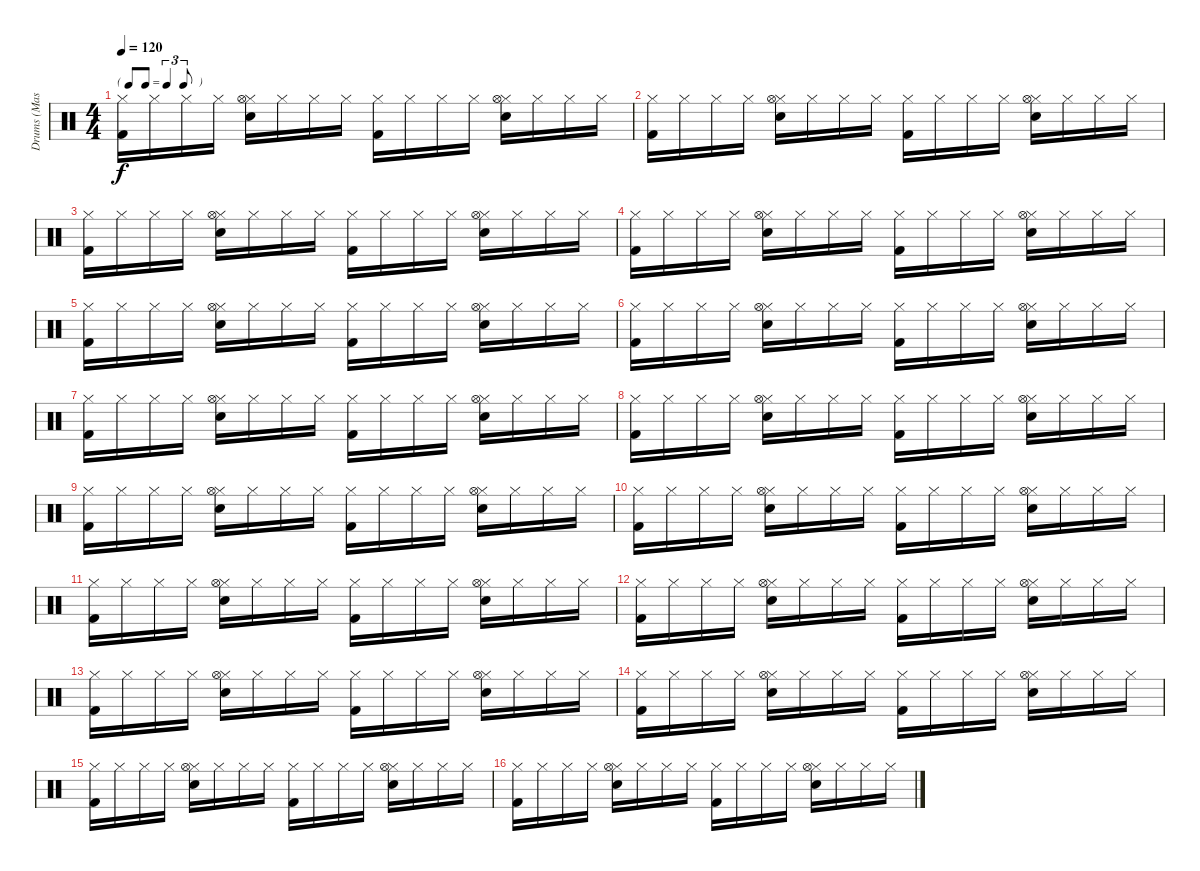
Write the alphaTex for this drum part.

\track ("Drums (Mason)" "Drums (Mas") {instrument percussion}
\staff {score}
\articulation defaults
\ts (4 4)
\tf triplet8th
\tempo 120
\clef neutral
\ks c
("Hi-Hat (closed)" "Kick (hit) 2").16{dy f} "Hi-Hat (closed)".16 "Hi-Hat (closed)".16 "Hi-Hat (closed)".16 ("Snare (hit) 2" "Hi-Hat (closed)" "Hi-Hat (open)").16 "Hi-Hat (closed)".16 "Hi-Hat (closed)".16 "Hi-Hat (closed)".16 ("Hi-Hat (closed)" "Kick (hit) 2").16 "Hi-Hat (closed)".16 "Hi-Hat (closed)".16 "Hi-Hat (closed)".16 ("Snare (hit) 2" "Hi-Hat (closed)" "Hi-Hat (open)").16 "Hi-Hat (closed)".16 "Hi-Hat (closed)".16 "Hi-Hat (closed)".16 |
("Hi-Hat (closed)" "Kick (hit) 2").16 "Hi-Hat (closed)".16 "Hi-Hat (closed)".16 "Hi-Hat (closed)".16 ("Snare (hit) 2" "Hi-Hat (closed)" "Hi-Hat (open)").16 "Hi-Hat (closed)".16 "Hi-Hat (closed)".16 "Hi-Hat (closed)".16 ("Hi-Hat (closed)" "Kick (hit) 2").16 "Hi-Hat (closed)".16 "Hi-Hat (closed)".16 "Hi-Hat (closed)".16 ("Snare (hit) 2" "Hi-Hat (closed)" "Hi-Hat (open)").16 "Hi-Hat (closed)".16 "Hi-Hat (closed)".16 "Hi-Hat (closed)".16 |
("Hi-Hat (closed)" "Kick (hit) 2").16 "Hi-Hat (closed)".16 "Hi-Hat (closed)".16 "Hi-Hat (closed)".16 ("Snare (hit) 2" "Hi-Hat (closed)" "Hi-Hat (open)").16 "Hi-Hat (closed)".16 "Hi-Hat (closed)".16 "Hi-Hat (closed)".16 ("Hi-Hat (closed)" "Kick (hit) 2").16 "Hi-Hat (closed)".16 "Hi-Hat (closed)".16 "Hi-Hat (closed)".16 ("Snare (hit) 2" "Hi-Hat (closed)" "Hi-Hat (open)").16 "Hi-Hat (closed)".16 "Hi-Hat (closed)".16 "Hi-Hat (closed)".16 |
("Hi-Hat (closed)" "Kick (hit) 2").16 "Hi-Hat (closed)".16 "Hi-Hat (closed)".16 "Hi-Hat (closed)".16 ("Snare (hit) 2" "Hi-Hat (closed)" "Hi-Hat (open)").16 "Hi-Hat (closed)".16 "Hi-Hat (closed)".16 "Hi-Hat (closed)".16 ("Hi-Hat (closed)" "Kick (hit) 2").16 "Hi-Hat (closed)".16 "Hi-Hat (closed)".16 "Hi-Hat (closed)".16 ("Snare (hit) 2" "Hi-Hat (closed)" "Hi-Hat (open)").16 "Hi-Hat (closed)".16 "Hi-Hat (closed)".16 "Hi-Hat (closed)".16 |
("Hi-Hat (closed)" "Kick (hit) 2").16 "Hi-Hat (closed)".16 "Hi-Hat (closed)".16 "Hi-Hat (closed)".16 ("Snare (hit) 2" "Hi-Hat (closed)" "Hi-Hat (open)").16 "Hi-Hat (closed)".16 "Hi-Hat (closed)".16 "Hi-Hat (closed)".16 ("Hi-Hat (closed)" "Kick (hit) 2").16 "Hi-Hat (closed)".16 "Hi-Hat (closed)".16 "Hi-Hat (closed)".16 ("Snare (hit) 2" "Hi-Hat (closed)" "Hi-Hat (open)").16 "Hi-Hat (closed)".16 "Hi-Hat (closed)".16 "Hi-Hat (closed)".16 |
("Hi-Hat (closed)" "Kick (hit) 2").16 "Hi-Hat (closed)".16 "Hi-Hat (closed)".16 "Hi-Hat (closed)".16 ("Snare (hit) 2" "Hi-Hat (closed)" "Hi-Hat (open)").16 "Hi-Hat (closed)".16 "Hi-Hat (closed)".16 "Hi-Hat (closed)".16 ("Hi-Hat (closed)" "Kick (hit) 2").16 "Hi-Hat (closed)".16 "Hi-Hat (closed)".16 "Hi-Hat (closed)".16 ("Snare (hit) 2" "Hi-Hat (closed)" "Hi-Hat (open)").16 "Hi-Hat (closed)".16 "Hi-Hat (closed)".16 "Hi-Hat (closed)".16 |
("Hi-Hat (closed)" "Kick (hit) 2").16 "Hi-Hat (closed)".16 "Hi-Hat (closed)".16 "Hi-Hat (closed)".16 ("Snare (hit) 2" "Hi-Hat (closed)" "Hi-Hat (open)").16 "Hi-Hat (closed)".16 "Hi-Hat (closed)".16 "Hi-Hat (closed)".16 ("Hi-Hat (closed)" "Kick (hit) 2").16 "Hi-Hat (closed)".16 "Hi-Hat (closed)".16 "Hi-Hat (closed)".16 ("Snare (hit) 2" "Hi-Hat (closed)" "Hi-Hat (open)").16 "Hi-Hat (closed)".16 "Hi-Hat (closed)".16 "Hi-Hat (closed)".16 |
("Hi-Hat (closed)" "Kick (hit) 2").16 "Hi-Hat (closed)".16 "Hi-Hat (closed)".16 "Hi-Hat (closed)".16 ("Snare (hit) 2" "Hi-Hat (closed)" "Hi-Hat (open)").16 "Hi-Hat (closed)".16 "Hi-Hat (closed)".16 "Hi-Hat (closed)".16 ("Hi-Hat (closed)" "Kick (hit) 2").16 "Hi-Hat (closed)".16 "Hi-Hat (closed)".16 "Hi-Hat (closed)".16 ("Snare (hit) 2" "Hi-Hat (closed)" "Hi-Hat (open)").16 "Hi-Hat (closed)".16 "Hi-Hat (closed)".16 "Hi-Hat (closed)".16 |
("Hi-Hat (closed)" "Kick (hit) 2").16 "Hi-Hat (closed)".16 "Hi-Hat (closed)".16 "Hi-Hat (closed)".16 ("Snare (hit) 2" "Hi-Hat (closed)" "Hi-Hat (open)").16 "Hi-Hat (closed)".16 "Hi-Hat (closed)".16 "Hi-Hat (closed)".16 ("Hi-Hat (closed)" "Kick (hit) 2").16 "Hi-Hat (closed)".16 "Hi-Hat (closed)".16 "Hi-Hat (closed)".16 ("Snare (hit) 2" "Hi-Hat (closed)" "Hi-Hat (open)").16 "Hi-Hat (closed)".16 "Hi-Hat (closed)".16 "Hi-Hat (closed)".16 |
("Hi-Hat (closed)" "Kick (hit) 2").16 "Hi-Hat (closed)".16 "Hi-Hat (closed)".16 "Hi-Hat (closed)".16 ("Snare (hit) 2" "Hi-Hat (closed)" "Hi-Hat (open)").16 "Hi-Hat (closed)".16 "Hi-Hat (closed)".16 "Hi-Hat (closed)".16 ("Hi-Hat (closed)" "Kick (hit) 2").16 "Hi-Hat (closed)".16 "Hi-Hat (closed)".16 "Hi-Hat (closed)".16 ("Snare (hit) 2" "Hi-Hat (closed)" "Hi-Hat (open)").16 "Hi-Hat (closed)".16 "Hi-Hat (closed)".16 "Hi-Hat (closed)".16 |
("Hi-Hat (closed)" "Kick (hit) 2").16 "Hi-Hat (closed)".16 "Hi-Hat (closed)".16 "Hi-Hat (closed)".16 ("Snare (hit) 2" "Hi-Hat (closed)" "Hi-Hat (open)").16 "Hi-Hat (closed)".16 "Hi-Hat (closed)".16 "Hi-Hat (closed)".16 ("Hi-Hat (closed)" "Kick (hit) 2").16 "Hi-Hat (closed)".16 "Hi-Hat (closed)".16 "Hi-Hat (closed)".16 ("Snare (hit) 2" "Hi-Hat (closed)" "Hi-Hat (open)").16 "Hi-Hat (closed)".16 "Hi-Hat (closed)".16 "Hi-Hat (closed)".16 |
("Hi-Hat (closed)" "Kick (hit) 2").16 "Hi-Hat (closed)".16 "Hi-Hat (closed)".16 "Hi-Hat (closed)".16 ("Snare (hit) 2" "Hi-Hat (closed)" "Hi-Hat (open)").16 "Hi-Hat (closed)".16 "Hi-Hat (closed)".16 "Hi-Hat (closed)".16 ("Hi-Hat (closed)" "Kick (hit) 2").16 "Hi-Hat (closed)".16 "Hi-Hat (closed)".16 "Hi-Hat (closed)".16 ("Snare (hit) 2" "Hi-Hat (closed)" "Hi-Hat (open)").16 "Hi-Hat (closed)".16 "Hi-Hat (closed)".16 "Hi-Hat (closed)".16 |
("Hi-Hat (closed)" "Kick (hit) 2").16 "Hi-Hat (closed)".16 "Hi-Hat (closed)".16 "Hi-Hat (closed)".16 ("Snare (hit) 2" "Hi-Hat (closed)" "Hi-Hat (open)").16 "Hi-Hat (closed)".16 "Hi-Hat (closed)".16 "Hi-Hat (closed)".16 ("Hi-Hat (closed)" "Kick (hit) 2").16 "Hi-Hat (closed)".16 "Hi-Hat (closed)".16 "Hi-Hat (closed)".16 ("Snare (hit) 2" "Hi-Hat (closed)" "Hi-Hat (open)").16 "Hi-Hat (closed)".16 "Hi-Hat (closed)".16 "Hi-Hat (closed)".16 |
("Hi-Hat (closed)" "Kick (hit) 2").16 "Hi-Hat (closed)".16 "Hi-Hat (closed)".16 "Hi-Hat (closed)".16 ("Snare (hit) 2" "Hi-Hat (closed)" "Hi-Hat (open)").16 "Hi-Hat (closed)".16 "Hi-Hat (closed)".16 "Hi-Hat (closed)".16 ("Hi-Hat (closed)" "Kick (hit) 2").16 "Hi-Hat (closed)".16 "Hi-Hat (closed)".16 "Hi-Hat (closed)".16 ("Snare (hit) 2" "Hi-Hat (closed)" "Hi-Hat (open)").16 "Hi-Hat (closed)".16 "Hi-Hat (closed)".16 "Hi-Hat (closed)".16 |
("Hi-Hat (closed)" "Kick (hit) 2").16 "Hi-Hat (closed)".16 "Hi-Hat (closed)".16 "Hi-Hat (closed)".16 ("Snare (hit) 2" "Hi-Hat (closed)" "Hi-Hat (open)").16 "Hi-Hat (closed)".16 "Hi-Hat (closed)".16 "Hi-Hat (closed)".16 ("Hi-Hat (closed)" "Kick (hit) 2").16 "Hi-Hat (closed)".16 "Hi-Hat (closed)".16 "Hi-Hat (closed)".16 ("Snare (hit) 2" "Hi-Hat (closed)" "Hi-Hat (open)").16 "Hi-Hat (closed)".16 "Hi-Hat (closed)".16 "Hi-Hat (closed)".16 |
("Hi-Hat (closed)" "Kick (hit) 2").16 "Hi-Hat (closed)".16 "Hi-Hat (closed)".16 "Hi-Hat (closed)".16 ("Snare (hit) 2" "Hi-Hat (closed)" "Hi-Hat (open)").16 "Hi-Hat (closed)".16 "Hi-Hat (closed)".16 "Hi-Hat (closed)".16 ("Hi-Hat (closed)" "Kick (hit) 2").16 "Hi-Hat (closed)".16 "Hi-Hat (closed)".16 "Hi-Hat (closed)".16 ("Snare (hit) 2" "Hi-Hat (closed)" "Hi-Hat (open)").16 "Hi-Hat (closed)".16 "Hi-Hat (closed)".16 "Hi-Hat (closed)".16
